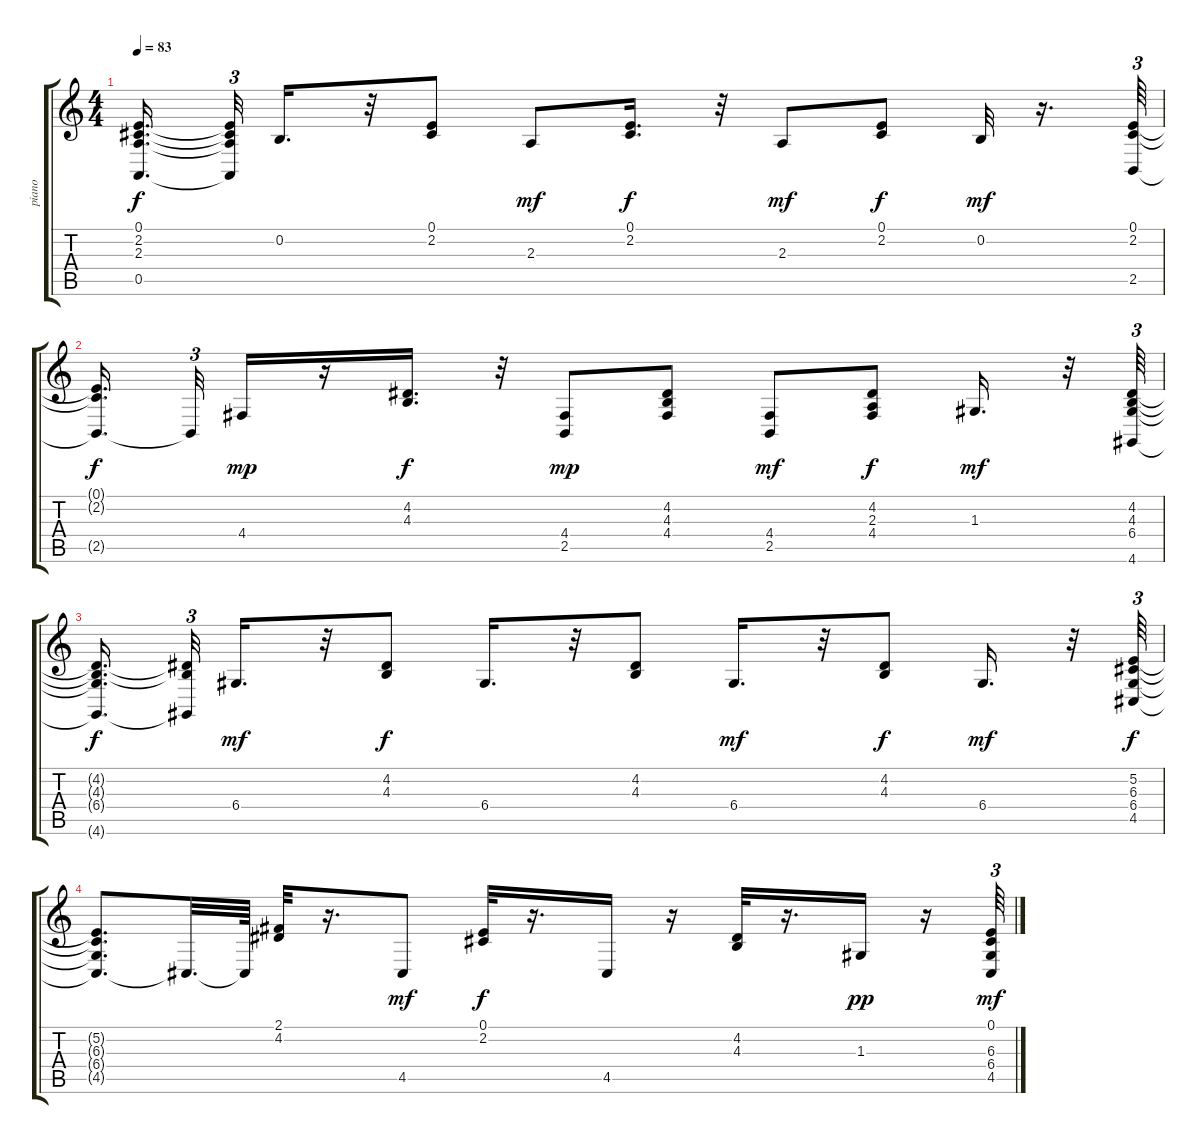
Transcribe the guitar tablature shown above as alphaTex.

\track ("piano" "piano") {instrument acousticgrandpiano}
\staff {score tabs}
\tuning (E4 B3 G3 D3 A2 E2) {hide}
\ts (4 4)
\tempo 83
\clef g2
\ks c
(0.1{t} 2.2{t} 2.3{t} 0.5{t}).16{d dy f beam splitsecondary} (0.1{t} 2.2{t} 2.3{t} 0.5{t}).32{tu (3 2)} 0.2.16{d} r.32 (0.1 2.2).8 2.3.8{dy mf} (0.1 2.2).16{d dy f} r.32 2.3.8{dy mf} (0.1 2.2).8{dy f} 0.2.32{dy mf} r.16{d} (0.1 2.2 2.5).64{tu (3 2)} |
(0.1{t} 2.2{t} 2.5{t}).16{d dy f beam splitsecondary} 2.5{t}.32{tu (3 2)} 4.4.16{dy mp} r.16 (4.2 4.3).16{d dy f} r.32 (4.4 2.5).8{dy mp} (4.2 4.3 4.4).8 (4.4 2.5).8{dy mf} (4.2 2.3 4.4).8{dy f} 1.3.16{d dy mf} r.32 (4.2 4.3 6.4 4.6).64{tu (3 2)} |
(4.2{t} 4.3{t} 6.4{t} 4.6{t}).16{d dy f beam splitsecondary} (4.2{t} 4.3{t} 4.6{t}).32{tu (3 2)} 6.4.16{d dy mf} r.32 (4.2 4.3).8{dy f} 6.4.16{d} r.32 (4.2 4.3).8 6.4.16{d dy mf} r.32 (4.2 4.3).8{dy f} 6.4.16{d dy mf} r.32 (5.2 6.3 6.4 4.5).64{tu (3 2) dy f} |
(5.2{t} 6.3{t} 6.4{t} 4.5{t}).8{d} 4.5{t}.32{d} 4.5{t}.64 (2.1 4.2).32 r.16{d} 4.5.8{dy mf} (0.1 2.2).32{dy f} r.16{d} 4.5.16 r.16 (4.2 4.3).32 r.16{d} 1.3.16{dy pp} r.16 (0.1 6.3 6.4 4.5).64{tu (3 2) dy mf}
